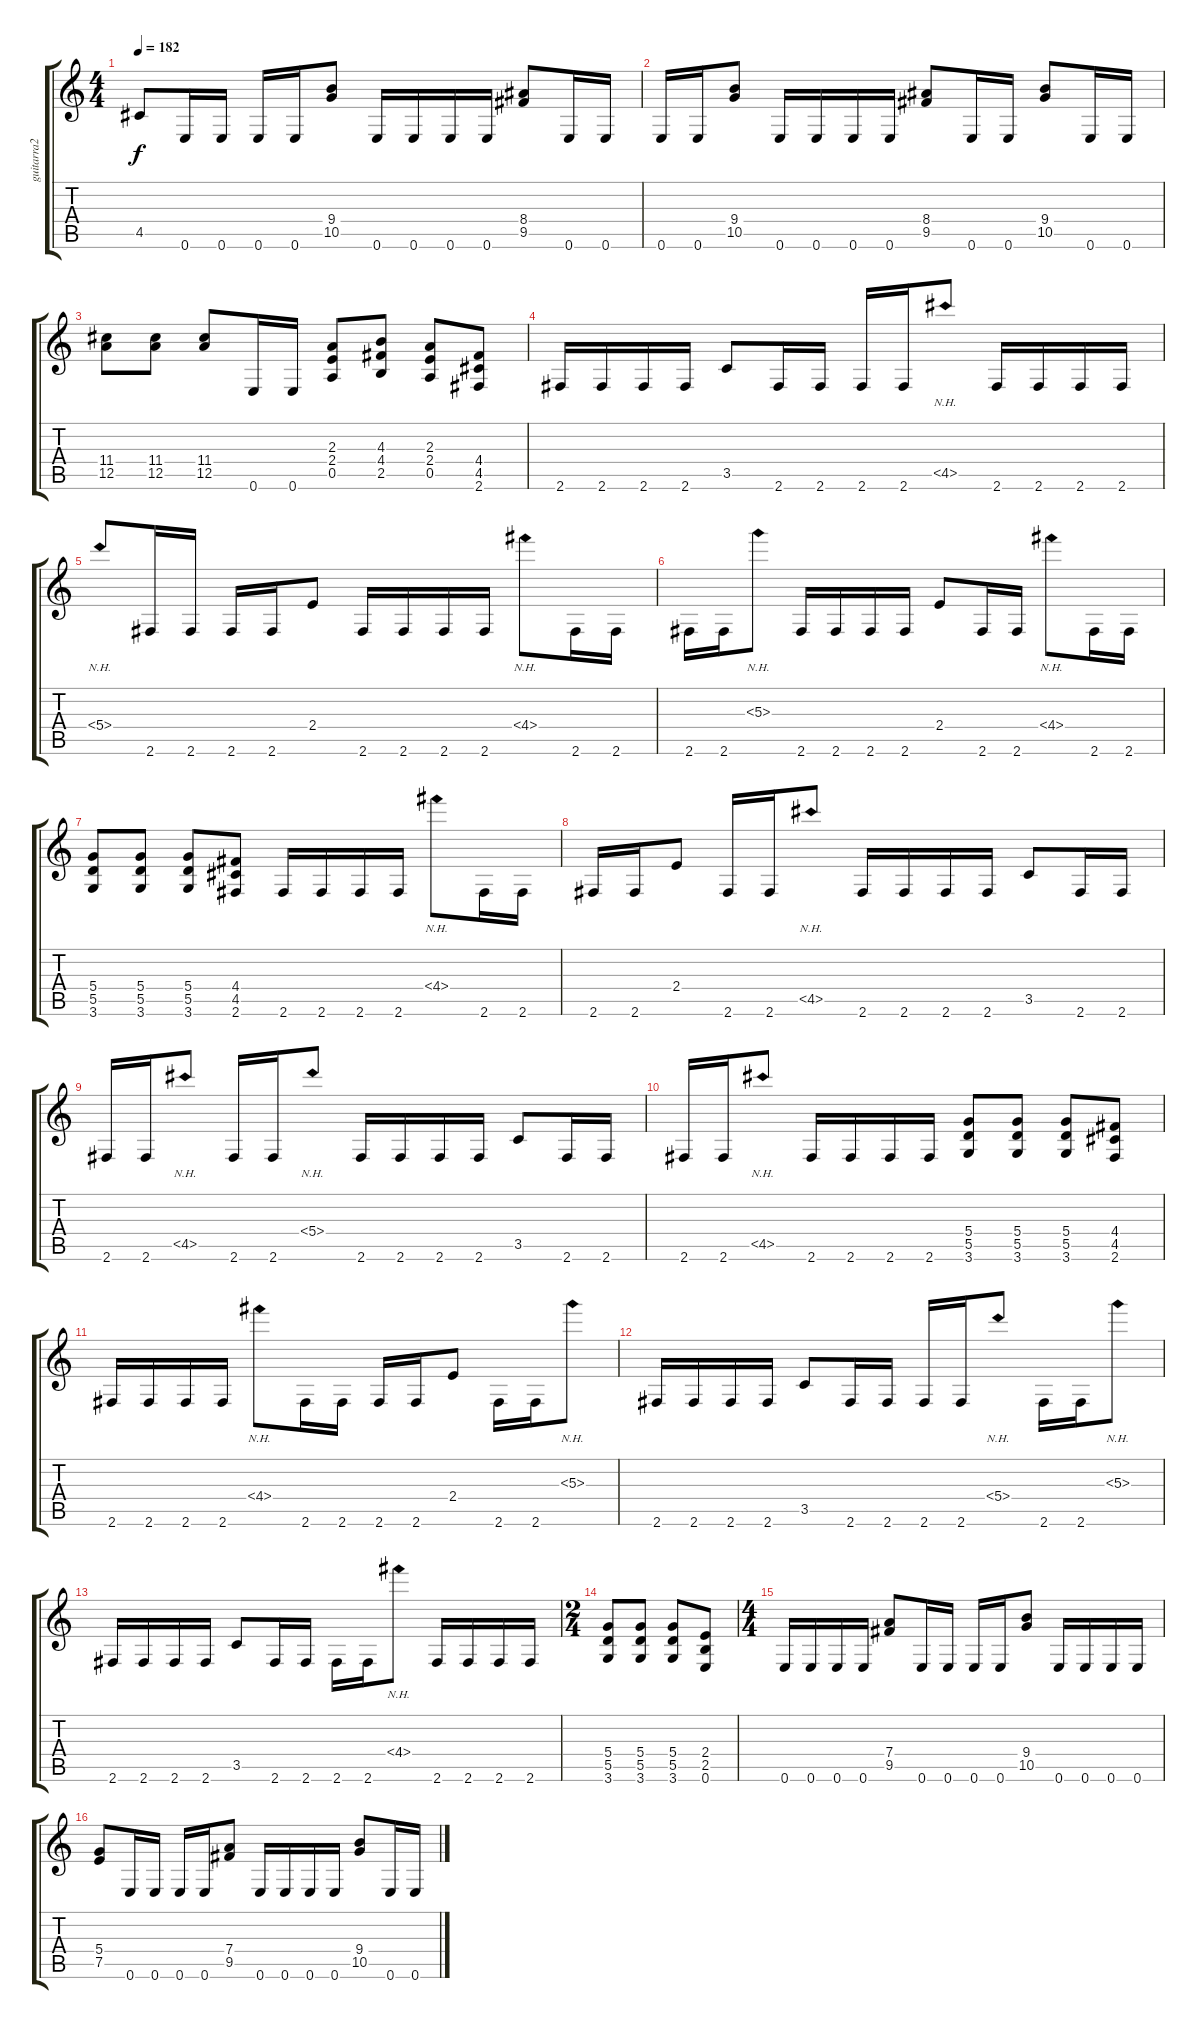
\track ("guitarra2" "guitarra2") {instrument distortionguitar}
\staff {score tabs}
\tuning (E4 B3 G3 D3 A2 E2) {hide}
\ts (4 4)
\tempo 182
\clef g2
\ks c
4.5.8{dy f} 0.6.16 0.6.16 0.6.16 0.6.16 (9.4 10.5).8 0.6.16 0.6.16 0.6.16 0.6.16 (8.4 9.5).8 0.6.16 0.6.16 |
0.6.16 0.6.16 (9.4 10.5).8 0.6.16 0.6.16 0.6.16 0.6.16 (8.4 9.5).8 0.6.16 0.6.16 (9.4 10.5).8 0.6.16 0.6.16 |
(11.4 12.5).8 (11.4 12.5).8 (11.4 12.5).8 0.6.16 0.6.16 (2.3 2.4 0.5).8 (4.3 4.4 2.5).8 (2.3 2.4 0.5).8 (4.4 4.5 2.6).8 |
2.6.16 2.6.16 2.6.16 2.6.16 3.5.8 2.6.16 2.6.16 2.6.16 2.6.16 4.5{nh}.8 2.6.16 2.6.16 2.6.16 2.6.16 |
5.4{nh}.8 2.6.16 2.6.16 2.6.16 2.6.16 2.4.8 2.6.16 2.6.16 2.6.16 2.6.16 4.4{nh}.8 2.6.16 2.6.16 |
2.6.16 2.6.16 5.3{nh}.8 2.6.16 2.6.16 2.6.16 2.6.16 2.4.8 2.6.16 2.6.16 4.4{nh}.8 2.6.16 2.6.16 |
(5.4 5.5 3.6).8 (5.4 5.5 3.6).8 (5.4 5.5 3.6).8 (4.4 4.5 2.6).8 2.6.16 2.6.16 2.6.16 2.6.16 4.4{nh}.8 2.6.16 2.6.16 |
2.6.16 2.6.16 2.4.8 2.6.16 2.6.16 4.5{nh}.8 2.6.16 2.6.16 2.6.16 2.6.16 3.5.8 2.6.16 2.6.16 |
2.6.16 2.6.16 4.5{nh}.8 2.6.16 2.6.16 5.4{nh}.8 2.6.16 2.6.16 2.6.16 2.6.16 3.5.8 2.6.16 2.6.16 |
2.6.16 2.6.16 4.5{nh}.8 2.6.16 2.6.16 2.6.16 2.6.16 (5.4 5.5 3.6).8 (5.4 5.5 3.6).8 (5.4 5.5 3.6).8 (4.4 4.5 2.6).8 |
2.6.16 2.6.16 2.6.16 2.6.16 4.4{nh}.8 2.6.16 2.6.16 2.6.16 2.6.16 2.4.8 2.6.16 2.6.16 5.3{nh}.8 |
2.6.16 2.6.16 2.6.16 2.6.16 3.5.8 2.6.16 2.6.16 2.6.16 2.6.16 5.4{nh}.8 2.6.16 2.6.16 5.3{nh}.8 |
2.6.16 2.6.16 2.6.16 2.6.16 3.5.8 2.6.16 2.6.16 2.6.16 2.6.16 4.4{nh}.8 2.6.16 2.6.16 2.6.16 2.6.16 |
\ts (2 4)
(5.4 5.5 3.6).8 (5.4 5.5 3.6).8 (5.4 5.5 3.6).8 (2.4 2.5 0.6).8 |
\ts (4 4)
0.6.16 0.6.16 0.6.16 0.6.16 (7.4 9.5).8 0.6.16 0.6.16 0.6.16 0.6.16 (9.4 10.5).8 0.6.16 0.6.16 0.6.16 0.6.16 |
(5.4 7.5).8 0.6.16 0.6.16 0.6.16 0.6.16 (7.4 9.5).8 0.6.16 0.6.16 0.6.16 0.6.16 (9.4 10.5).8 0.6.16 0.6.16
